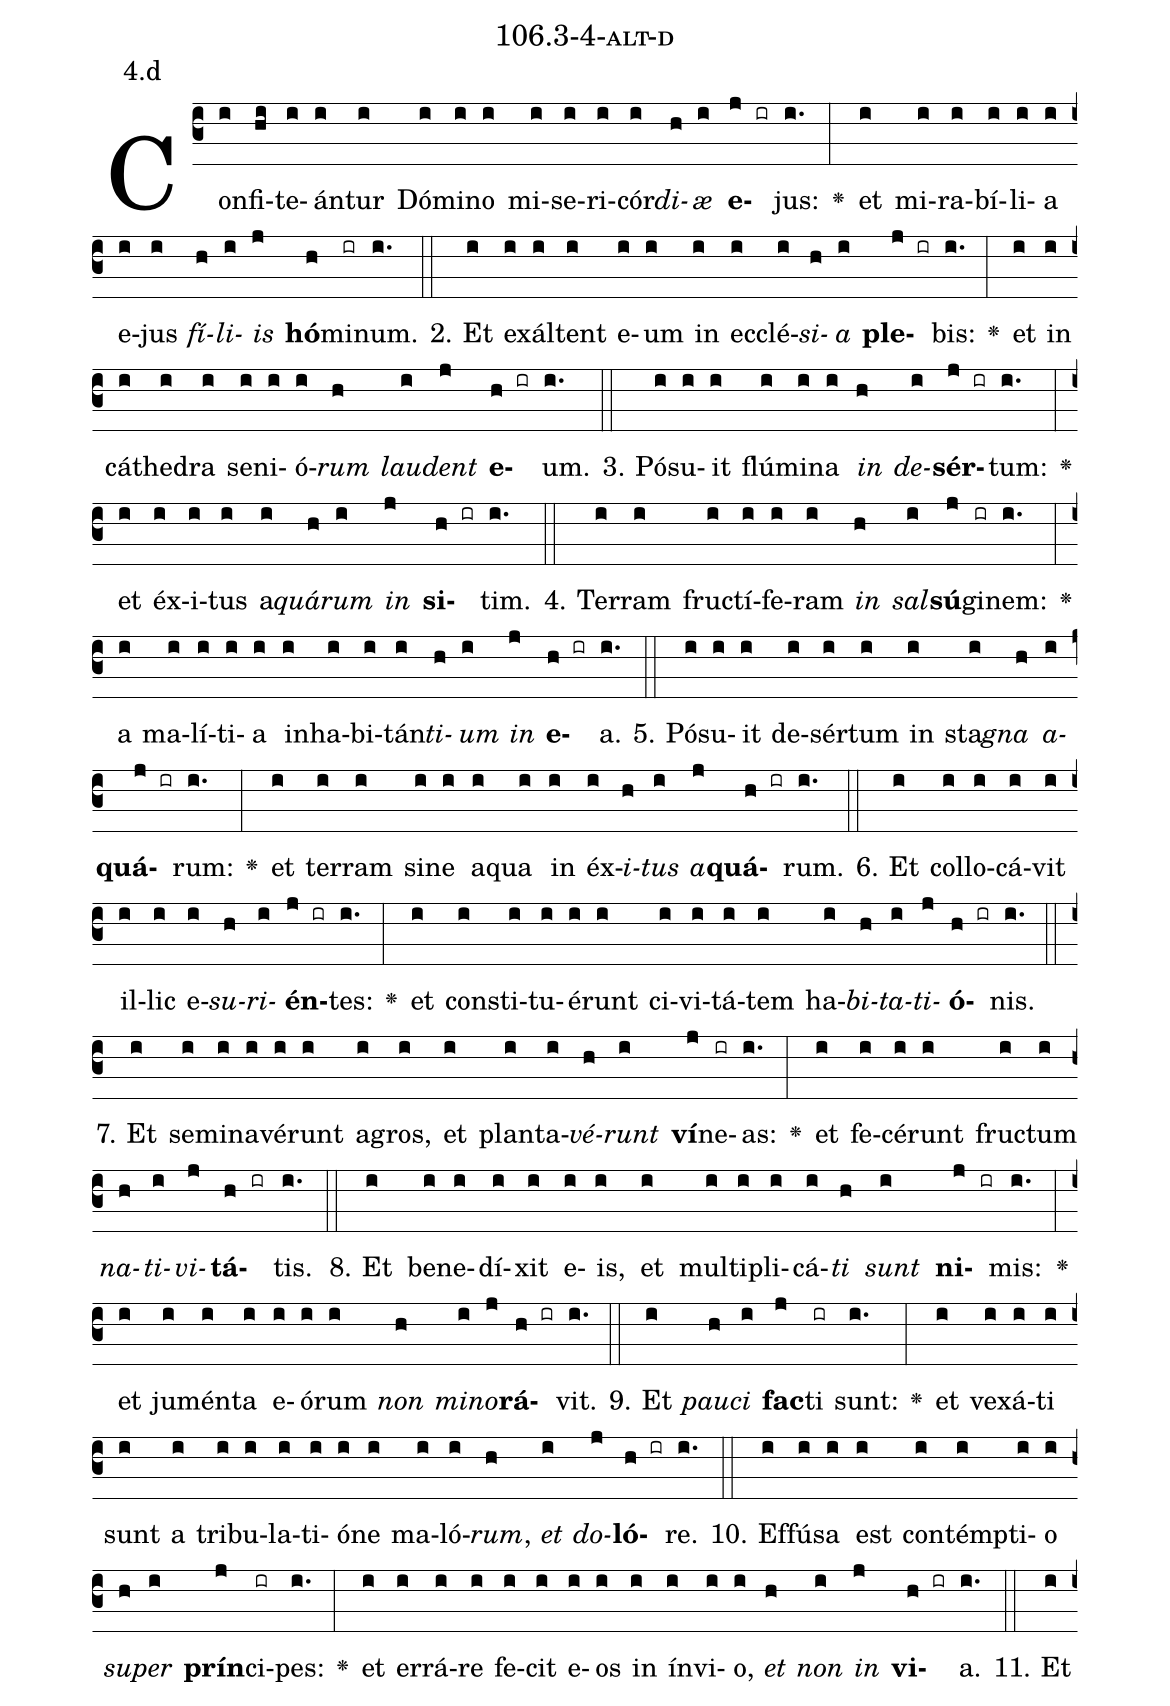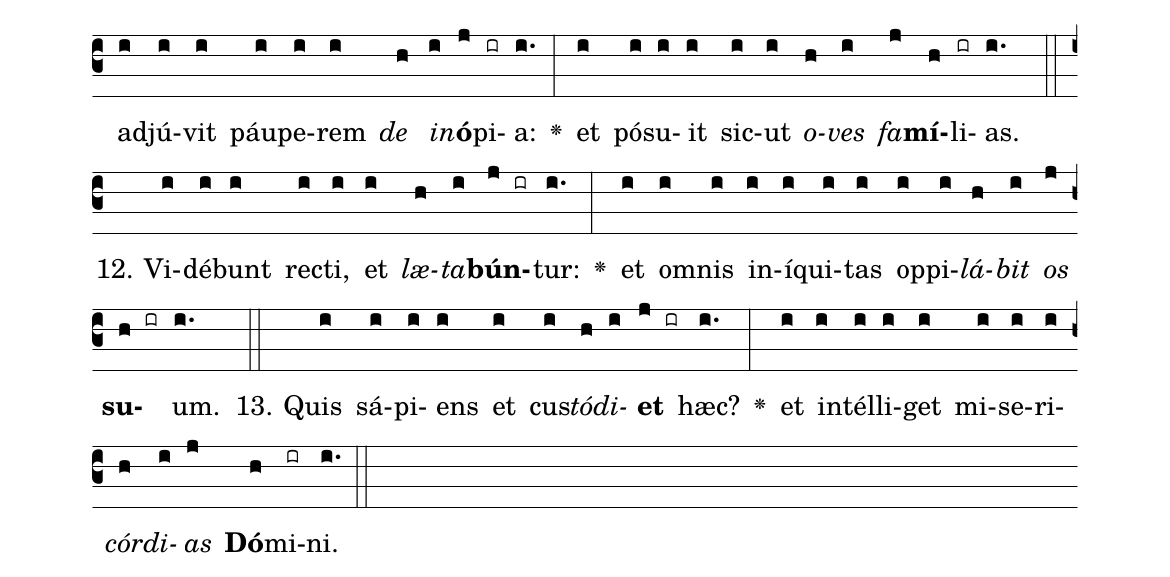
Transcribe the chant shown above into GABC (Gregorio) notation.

name: 106.3-4-alt-d;
annotation: 4.d;
%%
(c3)Con(i)fi(hi)te(i)án(i)tur(i) Dó(i)mi(i)no(i) mi(i)se(i)ri(i)cór(i)<i>di</i>(h)<i>æ</i>(i) <b>e</b>(j ir)jus:(i.) <v>\greheightstar</v>(:) et(i) mi(i)ra(i)bí(i)li(i)a(i) e(i)jus(i) <i>fí</i>(h)<i>li</i>(i)<i>is</i>(j) <b>hó</b>(h)mi(ir)num.(i.) (::)
2. Et(i) ex(i)ál(i)tent(i) e(i)um(i) in(i) ec(i)clé(i)<i>si</i>(h)<i>a</i>(i) <b>ple</b>(j ir)bis:(i.) <v>\greheightstar</v>(:) et(i) in(i) cá(i)the(i)dra(i) se(i)ni(i)ó(i)<i>rum</i>(h) <i>lau</i>(i)<i>dent</i>(j) <b>e</b>(h ir)um.(i.) (::)
3. Pó(i)su(i)it(i) flú(i)mi(i)na(i) <i>in</i>(h) <i>de</i>(i)<b>sér</b>(j ir)tum:(i.) <v>\greheightstar</v>(:) et(i) éx(i)i(i)tus(i) a(i)<i>quá</i>(h)<i>rum</i>(i) <i>in</i>(j) <b>si</b>(h ir)tim.(i.) (::)
4. Ter(i)ram(i) fruc(i)tí(i)fe(i)ram(i) <i>in</i>(h) <i>sal</i>(i)<b>sú</b>(j)gi(ir)nem:(i.) <v>\greheightstar</v>(:) a(i) ma(i)lí(i)ti(i)a(i) in(i)ha(i)bi(i)tán(i)<i>ti</i>(h)<i>um</i>(i) <i>in</i>(j) <b>e</b>(h ir)a.(i.) (::)
5. Pó(i)su(i)it(i) de(i)sér(i)tum(i) in(i) sta(i)<i>gna</i>(h) <i>a</i>(i)<b>quá</b>(j ir)rum:(i.) <v>\greheightstar</v>(:) et(i) ter(i)ram(i) si(i)ne(i) a(i)qua(i) in(i) éx(i)<i>i</i>(h)<i>tus</i>(i) <i>a</i>(j)<b>quá</b>(h ir)rum.(i.) (::)
6. Et(i) col(i)lo(i)cá(i)vit(i) il(i)lic(i) e(i)<i>su</i>(h)<i>ri</i>(i)<b>én</b>(j ir)tes:(i.) <v>\greheightstar</v>(:) et(i) con(i)sti(i)tu(i)é(i)runt(i) ci(i)vi(i)tá(i)tem(i) ha(i)<i>bi</i>(h)<i>ta</i>(i)<i>ti</i>(j)<b>ó</b>(h ir)nis.(i.) (::)
7. Et(i) se(i)mi(i)na(i)vé(i)runt(i) a(i)gros,(i) et(i) plan(i)ta(i)<i>vé</i>(h)<i>runt</i>(i) <b>ví</b>(j)ne(ir)as:(i.) <v>\greheightstar</v>(:) et(i) fe(i)cé(i)runt(i) fruc(i)tum(i) <i>na</i>(h)<i>ti</i>(i)<i>vi</i>(j)<b>tá</b>(h ir)tis.(i.) (::)
8. Et(i) be(i)ne(i)dí(i)xit(i) e(i)is,(i) et(i) mul(i)ti(i)pli(i)cá(i)<i>ti</i>(h) <i>sunt</i>(i) <b>ni</b>(j ir)mis:(i.) <v>\greheightstar</v>(:) et(i) ju(i)mén(i)ta(i) e(i)ó(i)rum(i) <i>non</i>(h) <i>mi</i>(i)<i>no</i>(j)<b>rá</b>(h ir)vit.(i.) (::)
9. Et(i) <i>pau</i>(h)<i>ci</i>(i) <b>fac</b>(j)ti(ir) sunt:(i.) <v>\greheightstar</v>(:) et(i) ve(i)xá(i)ti(i) sunt(i) a(i) tri(i)bu(i)la(i)ti(i)ó(i)ne(i) ma(i)ló(i)<i>rum</i>,(h) <i>et</i>(i) <i>do</i>(j)<b>ló</b>(h ir)re.(i.) (::)
10. Ef(i)fú(i)sa(i) est(i) con(i)témp(i)ti(i)o(i) <i>su</i>(h)<i>per</i>(i) <b>prín</b>(j)ci(ir)pes:(i.) <v>\greheightstar</v>(:) et(i) er(i)rá(i)re(i) fe(i)cit(i) e(i)os(i) in(i) ín(i)vi(i)o,(i) <i>et</i>(h) <i>non</i>(i) <i>in</i>(j) <b>vi</b>(h ir)a.(i.) (::)
11. Et(i) ad(i)jú(i)vit(i) páu(i)pe(i)rem(i) <i>de</i>(h) <i>in</i>(i)<b>ó</b>(j)pi(ir)a:(i.) <v>\greheightstar</v>(:) et(i) pó(i)su(i)it(i) sic(i)ut(i) <i>o</i>(h)<i>ves</i>(i) <i>fa</i>(j)<b>mí</b>(h)li(ir)as.(i.) (::)
12. Vi(i)dé(i)bunt(i) rec(i)ti,(i) et(i) <i>læ</i>(h)<i>ta</i>(i)<b>bún</b>(j ir)tur:(i.) <v>\greheightstar</v>(:) et(i) om(i)nis(i) in(i)í(i)qui(i)tas(i) op(i)pi(i)<i>lá</i>(h)<i>bit</i>(i) <i>os</i>(j) <b>su</b>(h ir)um.(i.) (::)
13. Quis(i) sá(i)pi(i)ens(i) et(i) cus(i)<i>tó</i>(h)<i>di</i>(i)<b>et</b>(j ir) hæc?(i.) <v>\greheightstar</v>(:) et(i) in(i)tél(i)li(i)get(i) mi(i)se(i)ri(i)<i>cór</i>(h)<i>di</i>(i)<i>as</i>(j) <b>Dó</b>(h)mi(ir)ni.(i.) (::)
